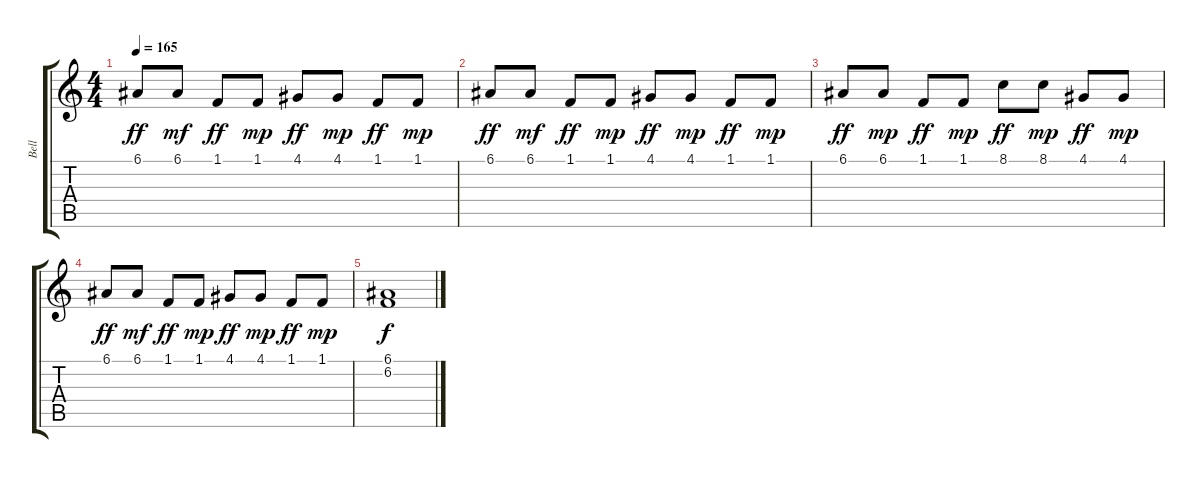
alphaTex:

\track ("Bell" "Bell") {instrument glockenspiel}
\staff {score tabs}
\tuning (E4 B3 G3 D3 A2 E2) {hide}
\ts (4 4)
\tempo 165
\clef g2
\ks c
6.1.8{dy ff} 6.1.8{dy mf} 1.1.8{dy ff} 1.1.8{dy mp} 4.1.8{dy ff} 4.1.8{dy mp} 1.1.8{dy ff} 1.1.8{dy mp} |
6.1.8{dy ff} 6.1.8{dy mf} 1.1.8{dy ff} 1.1.8{dy mp} 4.1.8{dy ff} 4.1.8{dy mp} 1.1.8{dy ff} 1.1.8{dy mp} |
6.1.8{dy ff volume 11 balance 8} 6.1.8{dy mp} 1.1.8{dy ff} 1.1.8{dy mp} 8.1.8{dy ff volume 14 balance 12} 8.1.8{dy mp} 4.1.8{dy ff} 4.1.8{dy mp} |
6.1.8{dy ff} 6.1.8{dy mf} 1.1.8{dy ff} 1.1.8{dy mp} 4.1.8{dy ff} 4.1.8{dy mp} 1.1.8{dy ff} 1.1.8{dy mp} |
(6.1 6.2).1{dy f}
